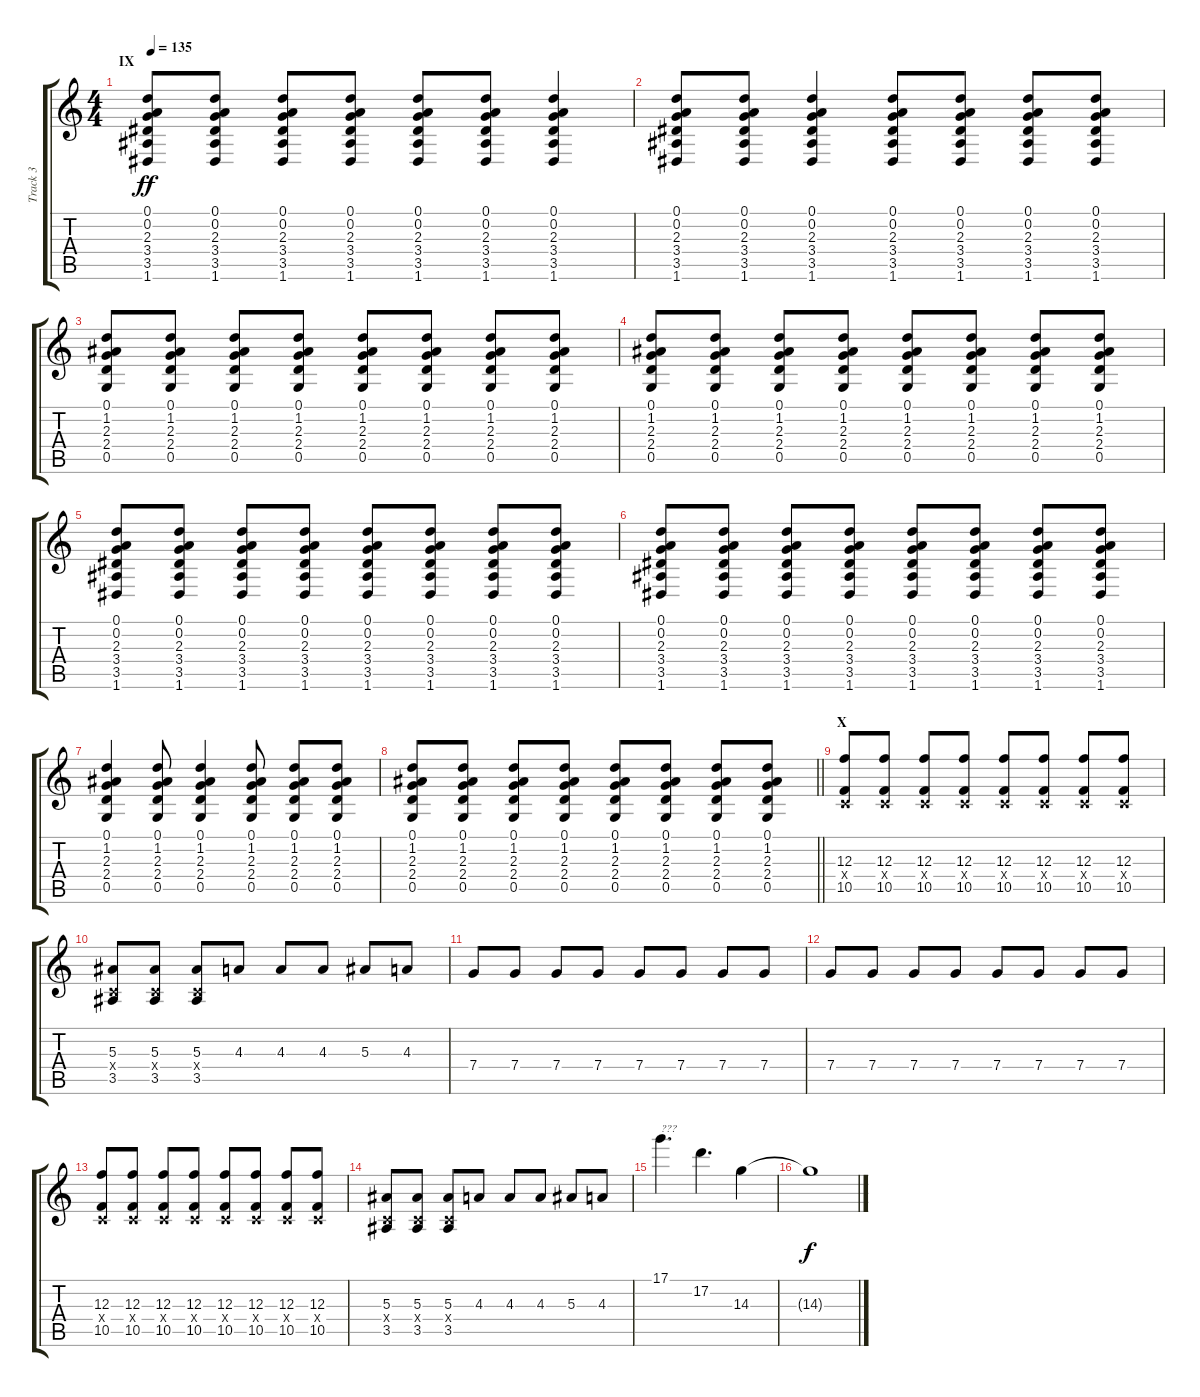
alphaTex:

\track ("Track 3" "Track 3") {instrument distortionguitar}
\staff {score tabs}
\tuning (D4 A3 F3 C3 G2 D2) {hide}
\ts (4 4)
\section ("" "IX")
\tempo 135
\clef g2
\ks c
(0.1 0.2 2.3 3.4 3.5 1.6).8{dy ff} (0.1 0.2 2.3 3.4 3.5 1.6).8 (0.1 0.2 2.3 3.4 3.5 1.6).8 (0.1 0.2 2.3 3.4 3.5 1.6).8 (0.1 0.2 2.3 3.4 3.5 1.6).8 (0.1 0.2 2.3 3.4 3.5 1.6).8 (0.1 0.2 2.3 3.4 3.5 1.6).4 |
(0.1 0.2 2.3 3.4 3.5 1.6).8 (0.1 0.2 2.3 3.4 3.5 1.6).8 (0.1 0.2 2.3 3.4 3.5 1.6).4 (0.1 0.2 2.3 3.4 3.5 1.6).8 (0.1 0.2 2.3 3.4 3.5 1.6).8 (0.1 0.2 2.3 3.4 3.5 1.6).8 (0.1 0.2 2.3 3.4 3.5 1.6).8 |
(0.1 1.2 2.3 2.4 0.5).8 (0.1 1.2 2.3 2.4 0.5).8 (0.1 1.2 2.3 2.4 0.5).8 (0.1 1.2 2.3 2.4 0.5).8 (0.1 1.2 2.3 2.4 0.5).8 (0.1 1.2 2.3 2.4 0.5).8 (0.1 1.2 2.3 2.4 0.5).8 (0.1 1.2 2.3 2.4 0.5).8 |
(0.1 1.2 2.3 2.4 0.5).8 (0.1 1.2 2.3 2.4 0.5).8 (0.1 1.2 2.3 2.4 0.5).8 (0.1 1.2 2.3 2.4 0.5).8 (0.1 1.2 2.3 2.4 0.5).8 (0.1 1.2 2.3 2.4 0.5).8 (0.1 1.2 2.3 2.4 0.5).8 (0.1 1.2 2.3 2.4 0.5).8 |
(0.1 0.2 2.3 3.4 3.5 1.6).8 (0.1 0.2 2.3 3.4 3.5 1.6).8 (0.1 0.2 2.3 3.4 3.5 1.6).8 (0.1 0.2 2.3 3.4 3.5 1.6).8 (0.1 0.2 2.3 3.4 3.5 1.6).8 (0.1 0.2 2.3 3.4 3.5 1.6).8 (0.1 0.2 2.3 3.4 3.5 1.6).8 (0.1 0.2 2.3 3.4 3.5 1.6).8 |
(0.1 0.2 2.3 3.4 3.5 1.6).8 (0.1 0.2 2.3 3.4 3.5 1.6).8 (0.1 0.2 2.3 3.4 3.5 1.6).8 (0.1 0.2 2.3 3.4 3.5 1.6).8 (0.1 0.2 2.3 3.4 3.5 1.6).8 (0.1 0.2 2.3 3.4 3.5 1.6).8 (0.1 0.2 2.3 3.4 3.5 1.6).8 (0.1 0.2 2.3 3.4 3.5 1.6).8 |
(0.1 1.2 2.3 2.4 0.5).4 (0.1 1.2 2.3 2.4 0.5).8 (0.1 1.2 2.3 2.4 0.5).4 (0.1 1.2 2.3 2.4 0.5).8 (0.1 1.2 2.3 2.4 0.5).8 (0.1 1.2 2.3 2.4 0.5).8 |
\barLineRight lightlight
(0.1 1.2 2.3 2.4 0.5).8 (0.1 1.2 2.3 2.4 0.5).8 (0.1 1.2 2.3 2.4 0.5).8 (0.1 1.2 2.3 2.4 0.5).8 (0.1 1.2 2.3 2.4 0.5).8 (0.1 1.2 2.3 2.4 0.5).8 (0.1 1.2 2.3 2.4 0.5).8 (0.1 1.2 2.3 2.4 0.5).8 |
\section ("" "X")
(12.3 0.4{x} 10.5).8 (12.3 0.4{x} 10.5).8 (12.3 0.4{x} 10.5).8 (12.3 0.4{x} 10.5).8 (12.3 0.4{x} 10.5).8 (12.3 0.4{x} 10.5).8 (12.3 0.4{x} 10.5).8 (12.3 0.4{x} 10.5).8 |
(5.3 0.4{x} 3.5).8 (5.3 0.4{x} 3.5).8 (5.3 0.4{x} 3.5).8 4.3.8 4.3.8 4.3.8 5.3.8 4.3.8 |
7.4.8 7.4.8 7.4.8 7.4.8 7.4.8 7.4.8 7.4.8 7.4.8 |
7.4.8 7.4.8 7.4.8 7.4.8 7.4.8 7.4.8 7.4.8 7.4.8 |
(12.3 0.4{x} 10.5).8 (12.3 0.4{x} 10.5).8 (12.3 0.4{x} 10.5).8 (12.3 0.4{x} 10.5).8 (12.3 0.4{x} 10.5).8 (12.3 0.4{x} 10.5).8 (12.3 0.4{x} 10.5).8 (12.3 0.4{x} 10.5).8 |
(5.3 0.4{x} 3.5).8 (5.3 0.4{x} 3.5).8 (5.3 0.4{x} 3.5).8 4.3.8 4.3.8 4.3.8 5.3.8 4.3.8 |
17.1.4{d txt "???"} 17.2.4{d} 14.3.4 |
14.3{t}.1{dy f}
